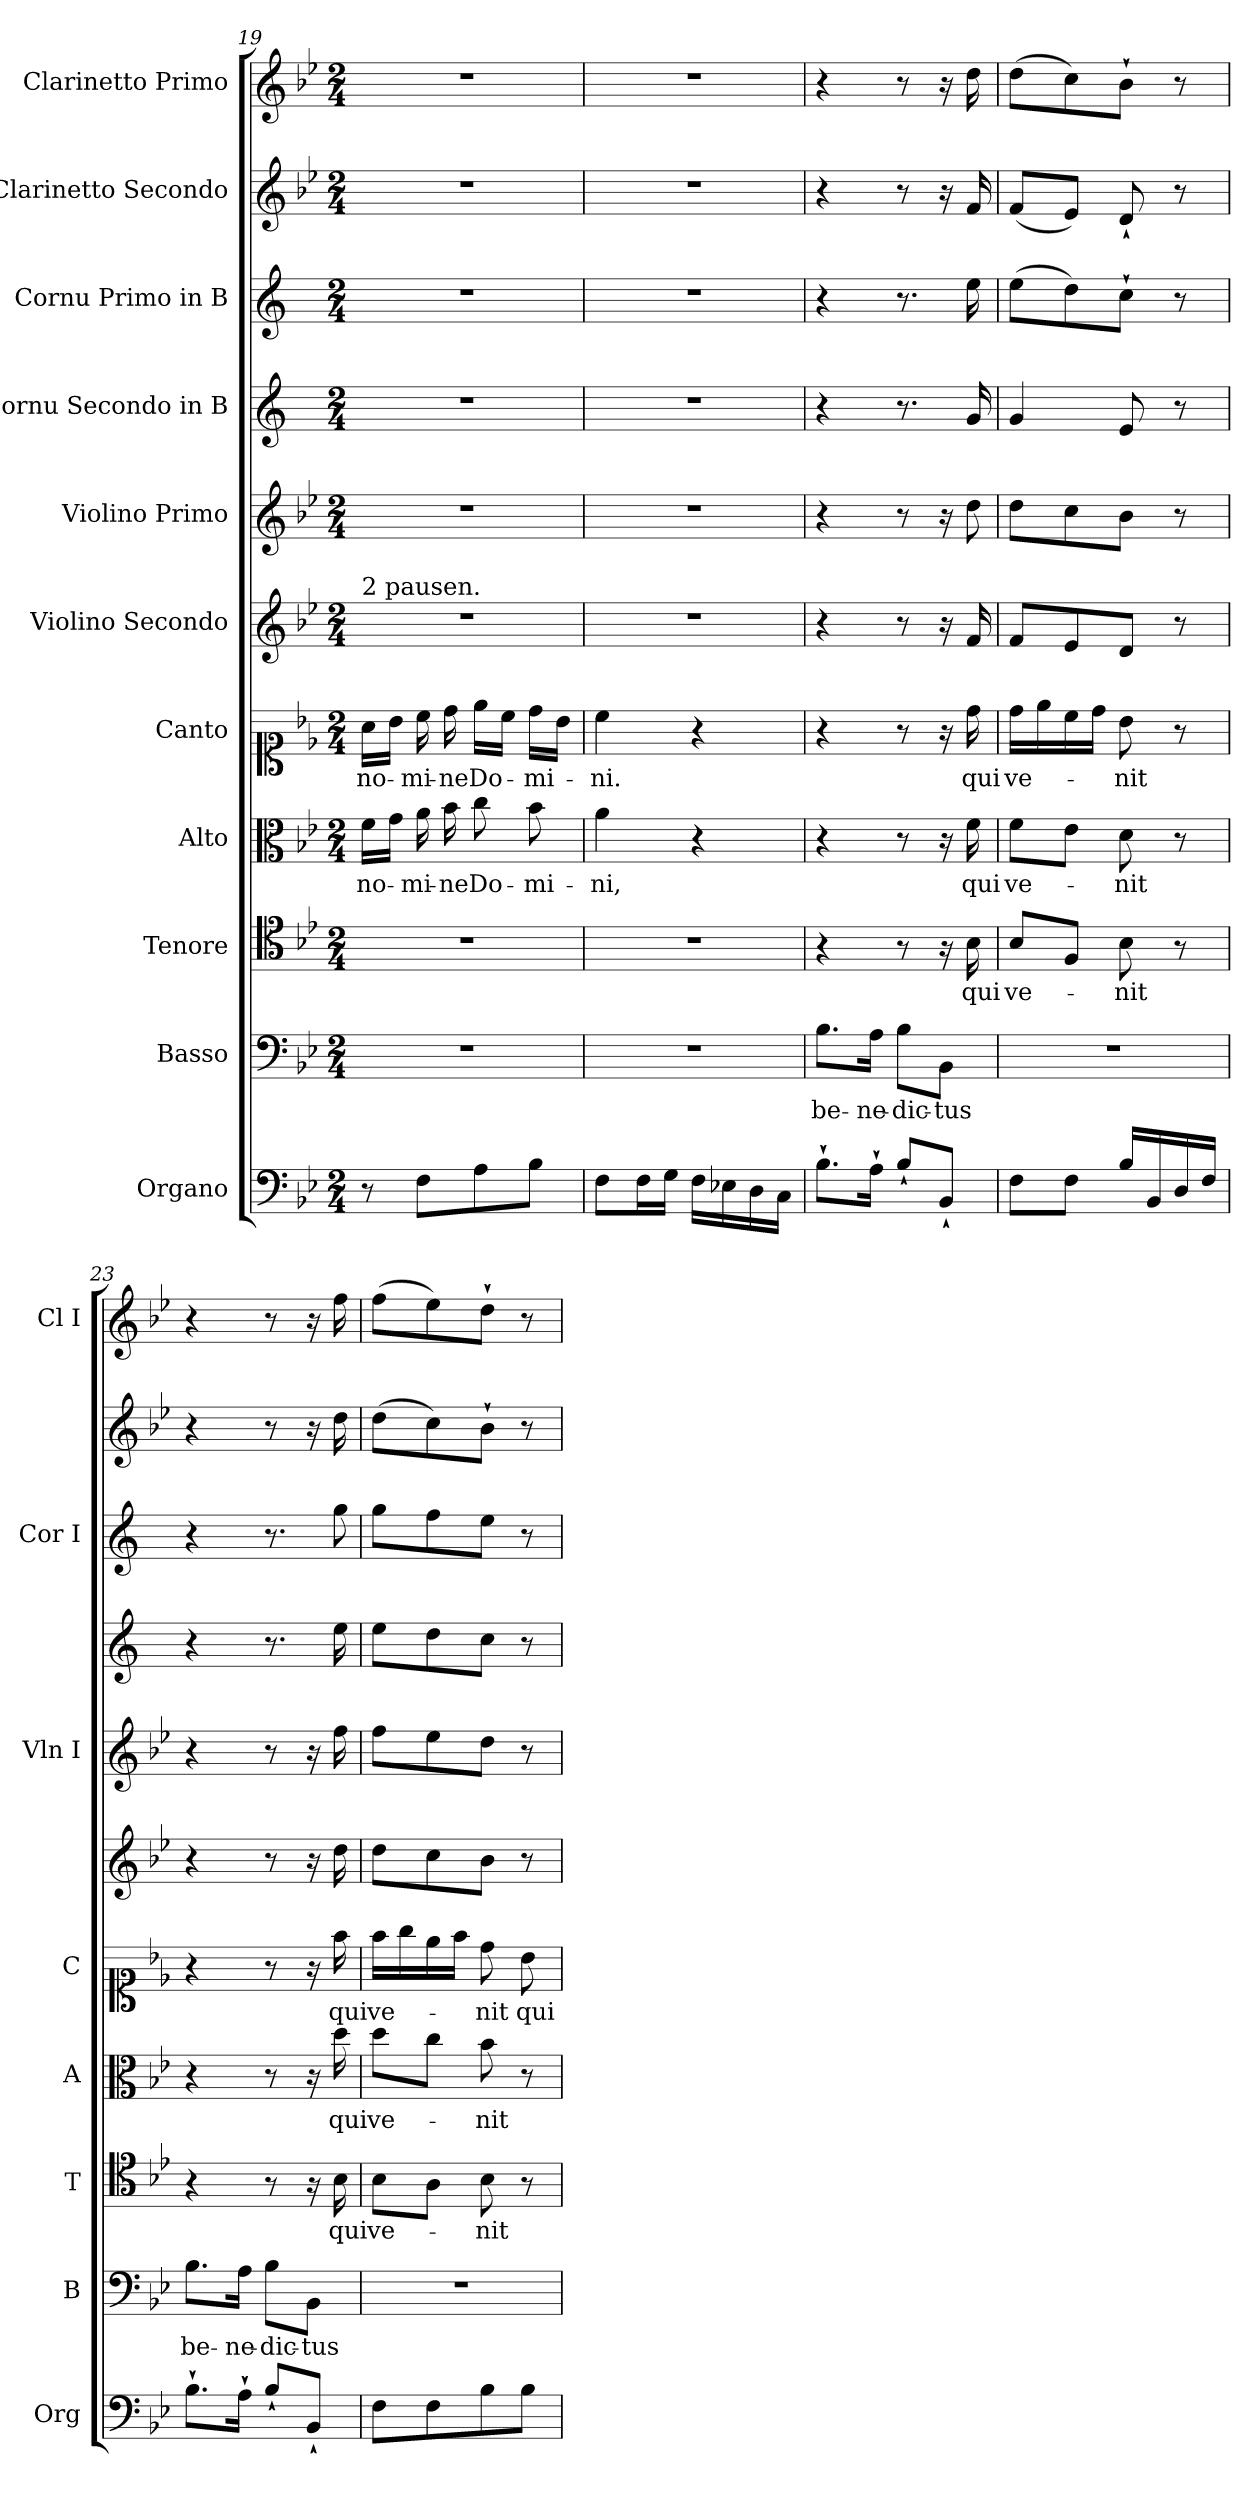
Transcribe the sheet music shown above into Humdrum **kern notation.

**kern	**kern	**text	**kern	**text	**kern	**text	**kern	**text	**kern	**kern	**kern	**kern	**kern	**kern
*part11	*part10	*part10	*part9	*part9	*part8	*part8	*part7	*part7	*part6	*part5	*part4	*part3	*part2	*part1
*staff11	*staff10	*staff10	*staff9	*staff9	*staff8	*staff8	*staff7	*staff7	*staff6	*staff5	*staff4	*staff3	*staff2	*staff1
*I"Organo	*I"Basso	*	*I"Tenore	*	*I"Alto	*	*I"Canto	*	*I"Violino Secondo	*I"Violino Primo	*I"Cornu Secondo in B	*I"Cornu Primo in B	*I"Clarinetto Secondo	*I"Clarinetto Primo
*I'Org	*I'B	*	*I'T	*	*I'A	*	*I'C	*	*	*I'Vln I	*	*I'Cor I	*	*I'Cl I
*clefF4	*clefF4	*	*clefC4	*	*clefC3	*	*clefC1	*	*clefG2	*clefG2	*clefG2	*clefG2	*clefG2	*clefG2
*	*	*	*	*	*	*	*	*	*	*	*ITrd1c2	*ITrd1c2	*	*
*k[b-e-]	*k[b-e-]	*	*k[b-e-]	*	*k[b-e-]	*	*k[b-e-]	*	*k[b-e-]	*k[b-e-]	*k[b-e-]	*k[b-e-]	*k[b-e-]	*k[b-e-]
*B-:	*B-:	*	*B-:	*	*B-:	*	*B-:	*	*B-:	*B-:	*	*	*B-:	*B-:
*M2/4	*M2/4	*	*M2/4	*	*M2/4	*	*M2/4	*	*M2/4	*M2/4	*M2/4	*M2/4	*M2/4	*M2/4
=19	=19	=19	=19	=19	=19	=19	=19	=19	=19	=19	=19	=19	=19	=19
!	!	!	!	!	!	!	!	!	!LO:TX:a:t=2 pausen.	!	!	!	!	!
8r	2r	.	2r	.	16fLL	no-	16aLL	no-	2r	2r	2r	2r	2r	2r
.	.	.	.	.	16gJJ	.	16b-JJ	.	.	.	.	.	.	.
8FL	.	.	.	.	16a	-mi-	16cc	-mi-	.	.	.	.	.	.
.	.	.	.	.	16b-	-ne	16dd	-ne	.	.	.	.	.	.
8A	.	.	.	.	8cc	Do-	16ee-LL	Do-	.	.	.	.	.	.
.	.	.	.	.	.	.	16ccJJ	.	.	.	.	.	.	.
8B-J	.	.	.	.	8b-	-mi-	16ddLL	-mi-	.	.	.	.	.	.
.	.	.	.	.	.	.	16b-JJ	.	.	.	.	.	.	.
=20	=20	=20	=20	=20	=20	=20	=20	=20	=20	=20	=20	=20	=20	=20
8FL	2r	.	2r	.	4a	-ni,	4cc	-ni.	2r	2r	2r	2r	2r	2r
16FL	.	.	.	.	.	.	.	.	.	.	.	.	.	.
16GJJ	.	.	.	.	.	.	.	.	.	.	.	.	.	.
16FLL	.	.	.	.	4r	.	4r	.	.	.	.	.	.	.
16E-X	.	.	.	.	.	.	.	.	.	.	.	.	.	.
16D	.	.	.	.	.	.	.	.	.	.	.	.	.	.
16CJJ	.	.	.	.	.	.	.	.	.	.	.	.	.	.
=21	=21	=21	=21	=21	=21	=21	=21	=21	=21	=21	=21	=21	=21	=21
8.B-`L	8.B-\L	be-	4r	.	4r	.	4r	.	4r	4r	4r	4r	4r	4r
16A`Jk	16A\Jk	-ne-	.	.	.	.	.	.	.	.	.	.	.	.
8B-`\L	8B-\L	-dic-	8r	.	8r	.	8r	.	8r	8r	8.r	8.r	8r	8r
8BB-`/J	8BB-\J	-tus	16r	.	16r	.	16r	.	16r	16r	.	.	16r	16r
!	!	!	!	!	!	!	!	!	!	!LO:N:vis=8	!	!	!	!
.	.	.	16B-	qui	16f	qui	16dd	qui	16f	16dd	16f	16dd	16f	16dd
=22	=22	=22	=22	=22	=22	=22	=22	=22	=22	=22	=22	=22	=22	=22
8FL	2r	.	8B-\L	ve-	8fL	ve-	16ddLL	ve-	8fL	8ddL	4f	(>8ddL	(<8fL	(>8ddL
.	.	.	.	.	.	.	16ee-	.	.	.	.	.	.	.
8FJ	.	.	8F/J	.	8e-J	.	16cc	.	8e-	8cc	.	8cc)	8e-J)	8cc)
.	.	.	.	.	.	.	16ddJJ	.	.	.	.	.	.	.
16B-\LL	.	.	8B-	-nit	8d	-nit	8b-	-nit	8dJ	8b-J	8d	8b-`J	8d`	8b-`J
16BB-/	.	.	.	.	.	.	.	.	.	.	.	.	.	.
16D/	.	.	8r	.	8r	.	8r	.	8r	8r	8r	8r	8r	8r
16F/JJ	.	.	.	.	.	.	.	.	.	.	.	.	.	.
=23	=23	=23	=23	=23	=23	=23	=23	=23	=23	=23	=23	=23	=23	=23
8.B-`L	8.B-\L	be-	4r	.	4r	.	4r	.	4r	4r	4r	4r	4r	4r
16A`Jk	16A\Jk	-ne-	.	.	.	.	.	.	.	.	.	.	.	.
8B-`\L	8B-\L	-dic-	8r	.	8r	.	8r	.	8r	8r	8.r	8.r	8r	8r
8BB-`/J	8BB-\J	-tus	16r	.	16r	.	16r	.	16r	16r	.	.	16r	16r
!	!	!	!	!	!	!	!	!	!	!	!	!LO:N:vis=8	!	!
.	.	.	16B-	qui	16dd	qui	16ff	qui	16dd	16ff	16dd	16ff	16dd	16ff
=24	=24	=24	=24	=24	=24	=24	=24	=24	=24	=24	=24	=24	=24	=24
8FL	2r	.	8B-L	ve-	8ddL	ve-	16ffLL	ve-	8ddL	8ffL	8ddL	8ffL	(>8ddL	(>8ffL
.	.	.	.	.	.	.	16gg	.	.	.	.	.	.	.
8F	.	.	8AJ	.	8ccJ	.	16ee-	.	8cc	8ee-	8cc	8ee-	8cc)	8ee-)
.	.	.	.	.	.	.	16ffJJ	.	.	.	.	.	.	.
8B-	.	.	8B-	-nit	8b-	-nit	8dd	-nit	8b-J	8ddJ	8b-J	8ddJ	8b-`J	8dd`J
8B-J	.	.	8r	.	8r	.	8b-	qui	8r	8r	8r	8r	8r	8r
=	=	=	=	=	=	=	=	=	=	=	=	=	=	=
*-	*-	*-	*-	*-	*-	*-	*-	*-	*-	*-	*-	*-	*-	*-
